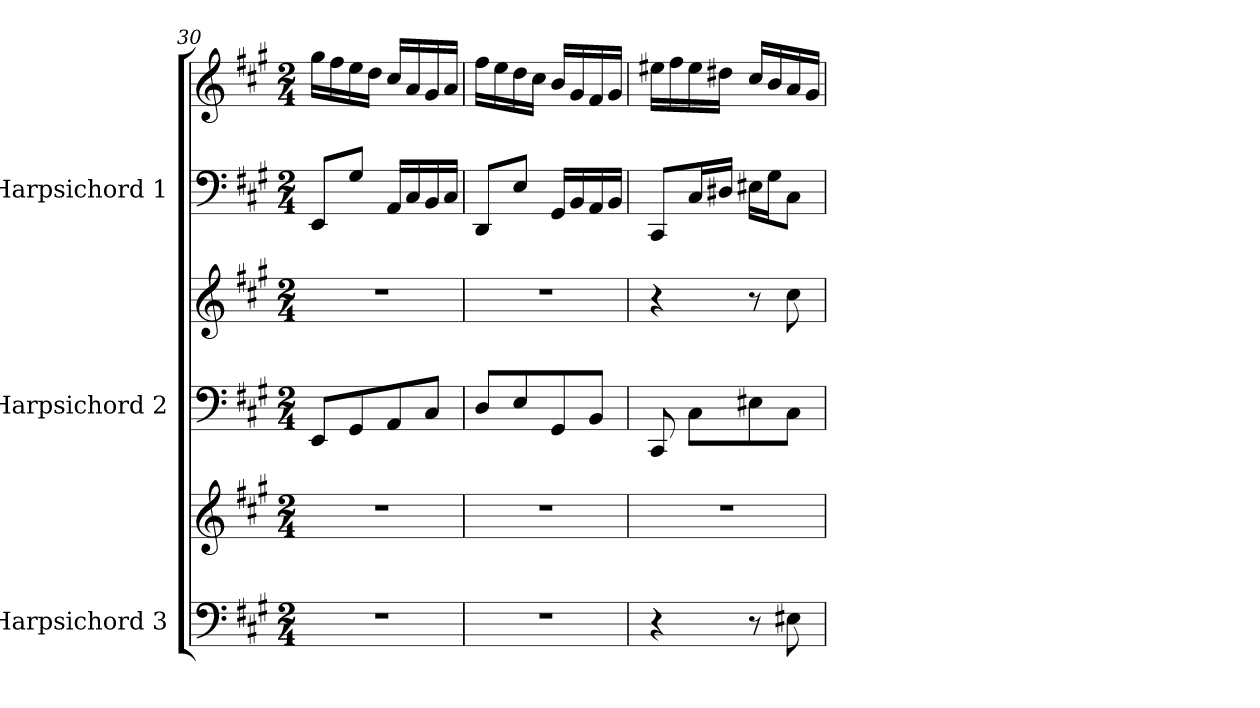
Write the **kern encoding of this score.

**kern	**kern	**kern	**kern	**kern	**kern
*part3	*part3	*part2	*part2	*part1	*part1
*staff6	*staff5	*staff4	*staff3	*staff2	*staff1
*I"Harpsichord 3	*	*I"Harpsichord 2	*	*I"Harpsichord 1	*
*I'Hp	*	*I'Hp	*	*I'Hp	*
*clefF4	*clefG2	*clefF4	*clefG2	*clefF4	*clefG2
*k[f#c#g#]	*k[f#c#g#]	*k[f#c#g#]	*k[f#c#g#]	*k[f#c#g#]	*k[f#c#g#]
*M2/4	*M2/4	*M2/4	*M2/4	*M2/4	*M2/4
=30	=30	=30	=30	=30	=30
2r	2r	8EE/L	2r	8EE/L	16gg#\LL
.	.	.	.	.	16ff#\
.	.	8GG#/	.	8G#/J	16ee\
.	.	.	.	.	16dd\JJ
.	.	8AA/	.	16AA/LL	16cc#/LL
.	.	.	.	16C#/	16a/
.	.	8C#/J	.	16BB/	16g#/
.	.	.	.	16C#/JJ	16a/JJ
=31	=31	=31	=31	=31	=31
2r	2r	8D/L	2r	8DD/L	16ff#\LL
.	.	.	.	.	16ee\
.	.	8E/	.	8E/J	16dd\
.	.	.	.	.	16cc#\JJ
.	.	8GG#/	.	16GG#/LL	16b/LL
.	.	.	.	16BB/	16g#/
.	.	8BB/J	.	16AA/	16f#/
.	.	.	.	16BB/JJ	16g#/JJ
=32	=32	=32	=32	=32	=32
4r	2r	8CC#/	4r	8CC#/L	16ee#X\LL
.	.	.	.	.	16ff#\
.	.	8C#\L	.	16C#/L	16ee#\
.	.	.	.	16D#X/JJ	16dd#X\JJ
8r	.	8E#X\	8r	16E#X\LL	16cc#/LL
.	.	.	.	16G#\J	16b/
8E#X\	.	8C#\J	8cc#\	8C#\J	16a/
.	.	.	.	.	16g#/JJ
=	=	=	=	=	=
*-	*-	*-	*-	*-	*-
